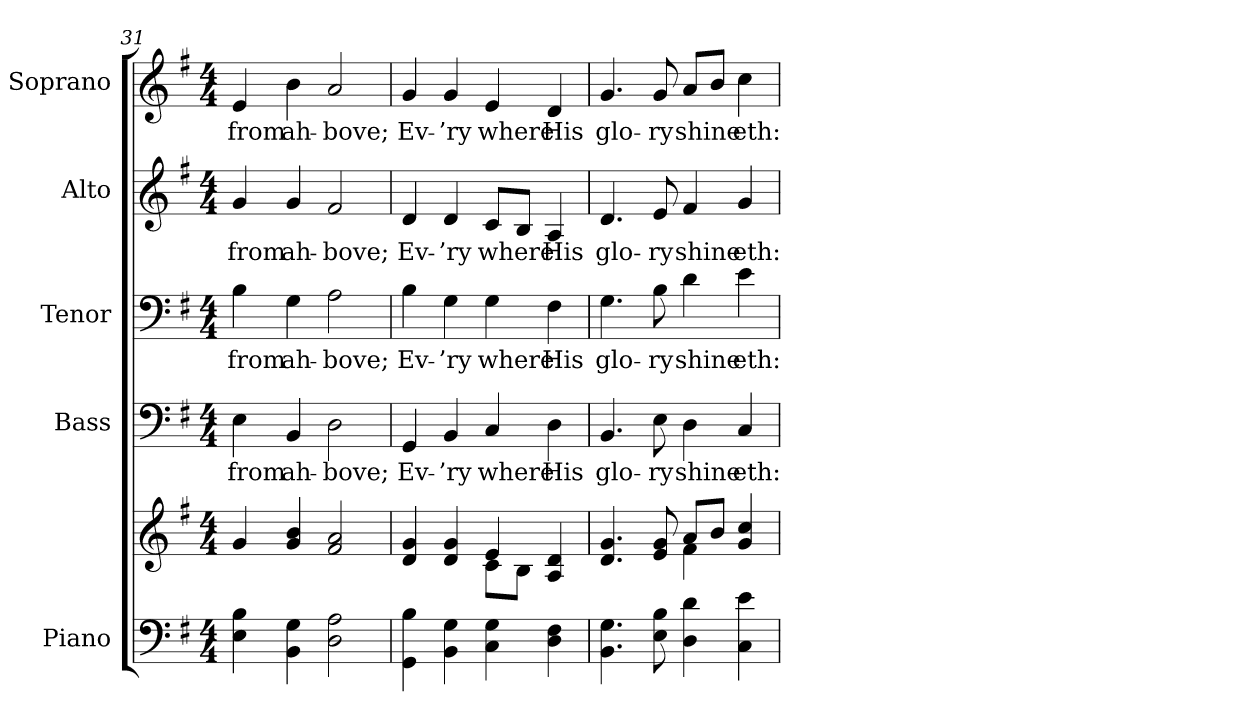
**kern	**kern	**kern	**text	**kern	**text	**kern	**text	**kern	**text
*part5	*part5	*part4	*part4	*part3	*part3	*part2	*part2	*part1	*part1
*staff6	*staff5	*staff4	*staff4	*staff3	*staff3	*staff2	*staff2	*staff1	*staff1
*I"Piano	*	*I"Bass	*	*I"Tenor	*	*I"Alto	*	*I"Soprano	*
*I'Pno.	*	*I'B.	*	*I'T.	*	*I'A.	*	*I'S.	*
!!LO:PB:g=z
*clefF4	*clefG2	*clefF4	*	*clefF4	*	*clefG2	*	*clefG2	*
*k[f#]	*k[f#]	*k[f#]	*	*k[f#]	*	*k[f#]	*	*k[f#]	*
*G:	*G:	*G:	*	*G:	*	*G:	*	*G:	*
*M4/4	*M4/4	*M4/4	*	*M4/4	*	*M4/4	*	*M4/4	*
=31	=31	=31	=31	=31	=31	=31	=31	=31	=31
!	!	!	!LO:LY:b:color=#000000	!	!	!	!	!	!
!	!	!	!	!	!LO:LY:b:color=#000000	!	!	!	!
!	!	!	!	!	!	!	!LO:LY:b:color=#000000	!	!
!	!	!	!	!	!	!	!	!	!LO:LY:b:color=#000000
4Ei\ 4Bi	4gi/	4Ei\	from	4Bi\	from	4gi/	from	4ei/	from
!	!	!	!LO:LY:b:color=#000000	!	!	!	!	!	!
!	!	!	!	!	!LO:LY:b:color=#000000	!	!	!	!
!	!	!	!	!	!	!	!LO:LY:b:color=#000000	!	!
!	!	!	!	!	!	!	!	!	!LO:LY:b:color=#000000
4BBi\ 4Gi	4gi/ 4bi	4BBi/	ah-	4Gi\	ah-	4gi/	ah-	4bi\	ah-
!	!	!	!LO:LY:b:color=#000000	!	!	!	!	!	!
!	!	!	!	!	!LO:LY:b:color=#000000	!	!	!	!
!	!	!	!	!	!	!	!LO:LY:b:color=#000000	!	!
!	!	!	!	!	!	!	!	!	!LO:LY:b:color=#000000
2Di\ 2Ai	2f#i/ 2ai	2Di\	-bove;	2Ai\	-bove;	2f#i/	-bove;	2ai/	-bove;
=32	=32	=32	=32	=32	=32	=32	=32	=32	=32
*	*^	*	*	*	*	*	*	*	*
!	!	!	!	!LO:LY:b:color=#000000	!	!	!	!	!	!
!	!	!	!	!	!	!LO:LY:b:color=#000000	!	!	!	!
!	!	!	!	!	!	!	!	!LO:LY:b:color=#000000	!	!
!	!	!	!	!	!	!	!	!	!	!LO:LY:b:color=#000000
4GGi\ 4Bi	4di/ 4gi	2ryy	4GGi/	Ev-	4Bi\	Ev-	4di/	Ev-	4gi/	Ev-
!	!	!	!	!LO:LY:b:color=#000000	!	!	!	!	!	!
!	!	!	!	!	!	!LO:LY:b:color=#000000	!	!	!	!
!	!	!	!	!	!	!	!	!LO:LY:b:color=#000000	!	!
!	!	!	!	!	!	!	!	!	!	!LO:LY:b:color=#000000
4BBi\ 4Gi	4di/ 4gi	.	4BBi/	-’ry	4Gi\	-’ry	4di/	-’ry	4gi/	-’ry
!	!	!	!	!LO:LY:b:color=#000000	!	!	!	!	!	!
!	!	!	!	!	!	!LO:LY:b:color=#000000	!	!	!	!
!	!	!	!	!	!	!	!	!LO:LY:b:color=#000000	!	!
!	!	!	!	!	!	!	!	!	!	!LO:LY:b:color=#000000
4Ci\ 4Gi	4ei/	8ci\L	4Ci/	where	4Gi\	where	8ci/L	where	4ei/	where
.	.	8Bi\J	.	.	.	.	8Bi/J	.	.	.
!	!	!	!	!LO:LY:b:color=#000000	!	!	!	!	!	!
!	!	!	!	!	!	!LO:LY:b:color=#000000	!	!	!	!
!	!	!	!	!	!	!	!	!LO:LY:b:color=#000000	!	!
!	!	!	!	!	!	!	!	!	!	!LO:LY:b:color=#000000
4Di\ 4F#i	4Ai/ 4di	4ryy	4Di\	His	4F#i\	His	4Ai/	His	4di/	His
!!LO:PB:g=z
=33	=33	=33	=33	=33	=33	=33	=33	=33	=33	=33
!	!	!	!	!LO:LY:b:color=#000000	!	!	!	!	!	!
!	!	!	!	!	!	!LO:LY:b:color=#000000	!	!	!	!
!	!	!	!	!	!	!	!	!LO:LY:b:color=#000000	!	!
!	!	!	!	!	!	!	!	!	!	!LO:LY:b:color=#000000
4.BBi\ 4.Gi	4.di/ 4.gi	2ryy	4.BBi/	glo-	4.Gi\	glo-	4.di/	glo-	4.gi/	glo-
!	!	!	!	!LO:LY:b:color=#000000	!	!	!	!	!	!
!	!	!	!	!	!	!LO:LY:b:color=#000000	!	!	!	!
!	!	!	!	!	!	!	!	!LO:LY:b:color=#000000	!	!
!	!	!	!	!	!	!	!	!	!	!LO:LY:b:color=#000000
8Ei\ 8Bi	8ei/ 8gi	.	8Ei\	-ry	8Bi\	-ry	8ei/	-ry	8gi/	-ry
!	!	!	!	!LO:LY:b:color=#000000	!	!	!	!	!	!
!	!	!	!	!	!	!LO:LY:b:color=#000000	!	!	!	!
!	!	!	!	!	!	!	!	!LO:LY:b:color=#000000	!	!
!	!	!	!	!	!	!	!	!	!	!LO:LY:b:color=#000000
4Di\ 4di	8ai/L	4f#i\	4Di\	shine	4di\	shine	4f#i/	shine	8ai/L	shine
.	8bi/J	.	.	.	.	.	.	.	8bi/J	.
!	!	!	!	!LO:LY:b:color=#000000	!	!	!	!	!	!
!	!	!	!	!	!	!LO:LY:b:color=#000000	!	!	!	!
!	!	!	!	!	!	!	!	!LO:LY:b:color=#000000	!	!
!	!	!	!	!	!	!	!	!	!	!LO:LY:b:color=#000000
4Ci\ 4ei	4gi/ 4cci	4ryy	4Ci/	eth:	4ei\	eth:	4gi/	eth:	4cci\	eth:
*	*v	*v	*	*	*	*	*	*	*	*
=	=	=	=	=	=	=	=	=	=
*-	*-	*-	*-	*-	*-	*-	*-	*-	*-
